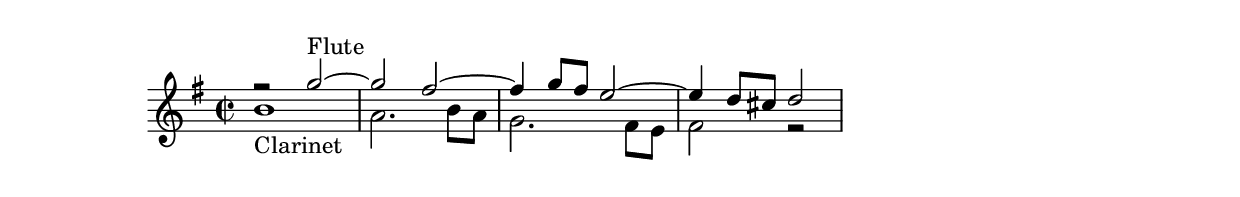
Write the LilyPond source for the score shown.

\score {
  \new Staff <<
    \new Voice \relative c''' {
      \set midiInstrument = #"flute"
      \voiceOne
      \key g \major
      \time 2/2
      r2 g-"Flute" ~
      g fis ~
      fis4 g8 fis e2 ~
      e4 d8 cis d2
    }
    \new Voice \relative c'' {
      \set midiInstrument = #"clarinet"
      \voiceTwo
      b1-"Clarinet"
      a2. b8 a
      g2. fis8 e
      fis2 r
    }
  >>
  \layout { }
  \midi {
    \context {
      \Staff
      \remove "Staff_performer"
    }
    \context {
      \Voice
      \consists "Staff_performer"
    }
    \tempo 2 = 72
  }
}